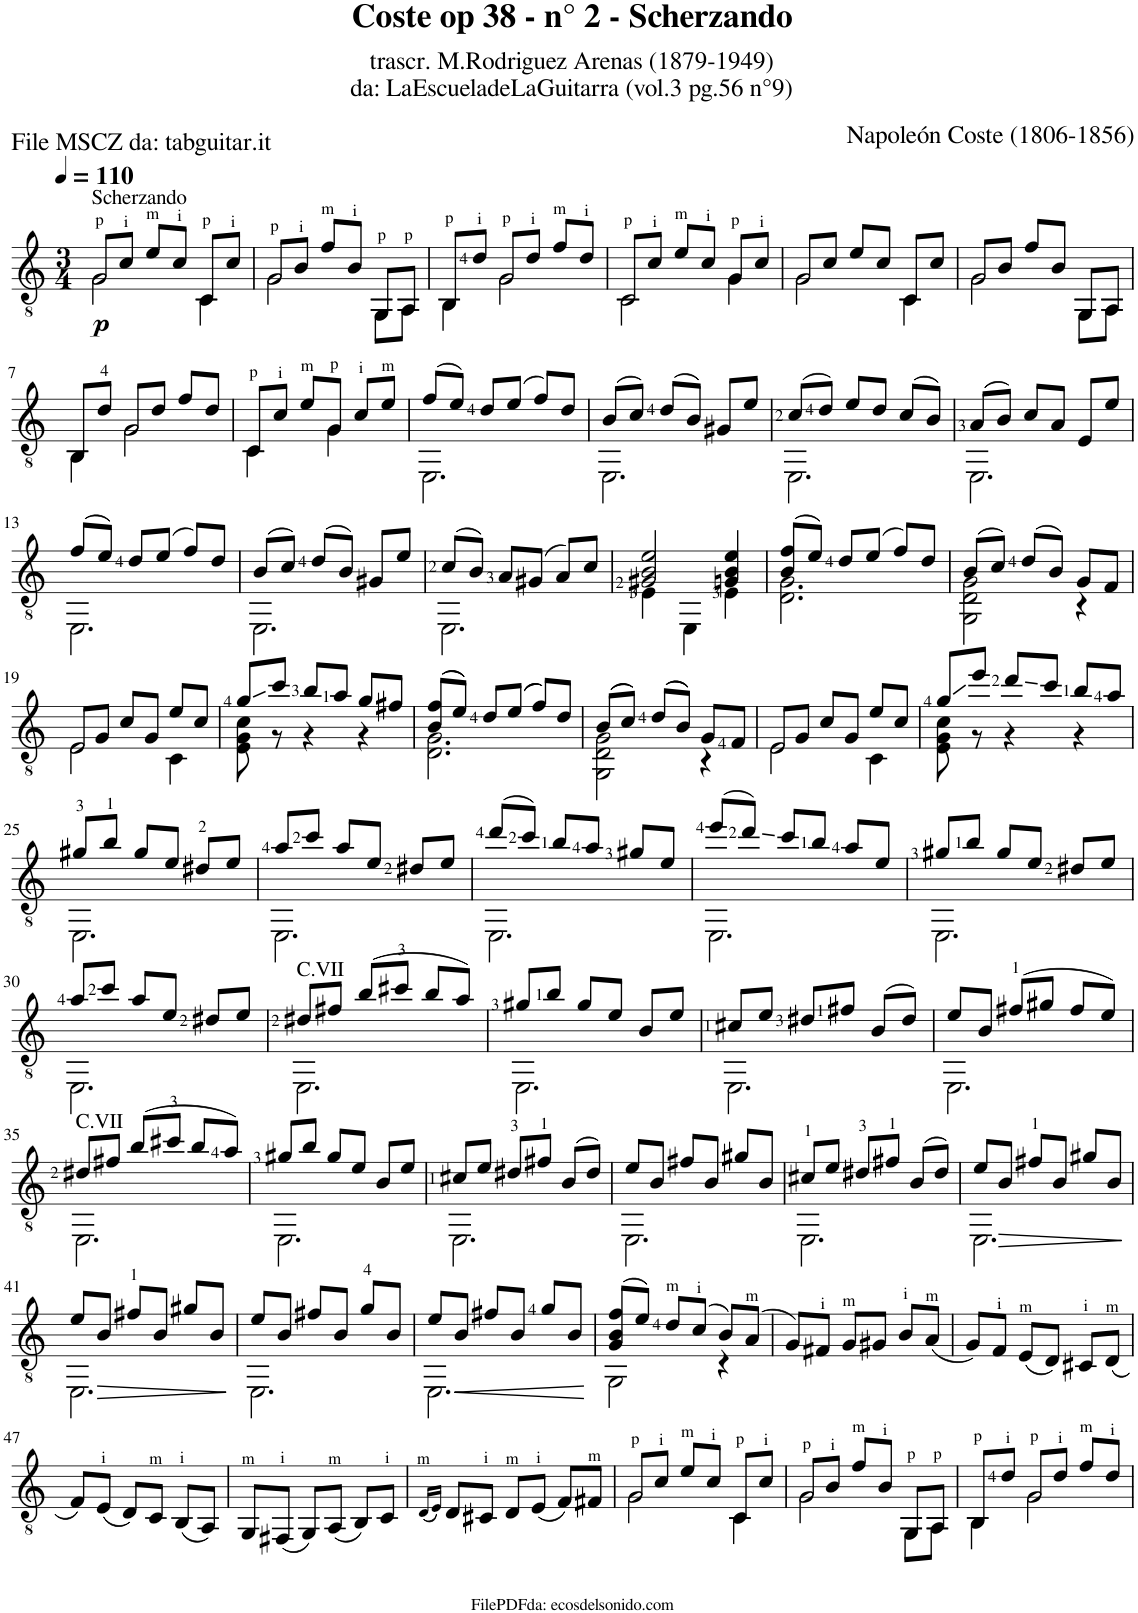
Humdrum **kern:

**kern	**dynam
*part1	*part1
*staff1	*staff1
*I"Guitar	*
*I'Guit.	*
*clefGv2	*
*k[]	*
*M3/4	*
*MM110	*
=1	=1
!LO:TX:a:t=Scherzando	!
!LO:N:head=open	!LO:DY:b
*^	*
8G/L	2G\	p
8c/J	.	.
8e/L	.	.
8c/J	.	.
8C/L	4C\	.
8c/J	.	.
=2	=2	=2
!LO:N:head=open	!	!
8G/L	2G\	.
8B/J	.	.
8f/L	.	.
8B/J	.	.
8GG/L	8GG\L	.
8AA/J	8AA\J	.
=3	=3	=3
8BB/L	4BB\	.
8d/J	.	.
!LO:N:head=open	!	!
8G/L	2G\	.
8d/J	.	.
8f/L	.	.
8d/J	.	.
=4	=4	=4
!LO:N:head=open	!	!
8C/L	2C\	.
8c/J	.	.
8e/L	.	.
8c/J	.	.
8G/L	4G\	.
8c/J	.	.
=5	=5	=5
!LO:N:head=open	!	!
8G/L	2G\	.
8c/J	.	.
8e/L	.	.
8c/J	.	.
8C/L	4C\	.
8c/J	.	.
=6	=6	=6
!LO:N:head=open	!	!
8G/L	2G\	.
8B/J	.	.
8f/L	.	.
8B/J	.	.
8GG/L	8GG\L	.
8AA/J	8AA\J	.
!!LO:LB:g=z	!!
=7	=7	=7
8BB/L	4BB\	.
8d/J	.	.
!LO:N:head=open	!	!
8G/L	2G\	.
8d/J	.	.
8f/L	.	.
8d/J	.	.
=8	=8	=8
8C/L	4C\	.
8c/J	.	.
8e/L	8ryy	.
8G/J	4G\	.
8c/L	.	.
8e/J	8ryy	.
=9	=9	=9
(8f/L	2.EE\	.
8e/J)	.	.
8d/L	.	.
(8e/J	.	.
8f/L)	.	.
8d/J	.	.
=10	=10	=10
(8B/L	2.EE\	.
8c/J)	.	.
(8d/L	.	.
8B/J)	.	.
8G#X/L	.	.
8e/J	.	.
=11	=11	=11
(8c/L	2.EE\	.
8d/J)	.	.
8e/L	.	.
8d/J	.	.
(8c/L	.	.
8B/J)	.	.
=12	=12	=12
(8A/L	2.EE\	.
8B/J)	.	.
8c/L	.	.
8A/J	.	.
8E/L	.	.
8e/J	.	.
!!LO:LB:g=z	!!
=13	=13	=13
(8f/L	2.EE\	.
8e/J)	.	.
8d/L	.	.
(8e/J	.	.
8f/L)	.	.
8d/J	.	.
=14	=14	=14
(8B/L	2.EE\	.
8c/J)	.	.
(8d/L	.	.
8B/J)	.	.
8G#X/L	.	.
8e/J	.	.
=15	=15	=15
(8c/L	2.EE\	.
8B/J)	.	.
8A/L	.	.
(8G#X/J	.	.
8A/L)	.	.
8c/J	.	.
=16	=16	=16
2G#X/ 2B/ 2e/	4E\	.
.	4EE\	.
4Gn/ 4B/ 4e/	4E\	.
=17	=17	=17
(8B/ 8f/L	2.D\ 2.G\	.
8e/J)	.	.
8d/L	.	.
(8e/J	.	.
8f/L)	.	.
8d/J	.	.
=18	=18	=18
(8B/L	2GG\ 2D\ 2G\	.
8c/J)	.	.
(8d/L	.	.
8B/J)	.	.
8G/L	4r	.
8F/J	.	.
!!LO:LB:g=z	!!
=19	=19	=19
!LO:N:head=open	!	!
8E/L	2E\	.
8G/J	.	.
8c/L	.	.
8G/J	.	.
8e/L	4C\	.
8c/J	.	.
=20	=20	=20
8g/L	8E\ 8G\ 8c\	.
8cc/J	8r	.
8b/L	4r	.
8a/J	.	.
8g/L	4r	.
8f#X/J	.	.
=21	=21	=21
((8B/ 8f/L	2.D\ 2.G\	.
8e/J))	.	.
8d/L	.	.
((8e/J	.	.
8f/L))	.	.
8d/J	.	.
=22	=22	=22
((8B/L	2GG\ 2D\ 2G\	.
8c/J))	.	.
((8d/L	.	.
8B/J))	.	.
8G/L	4r	.
8F/J	.	.
=23	=23	=23
!LO:N:head=open	!	!
8E/L	2E\	.
8G/J	.	.
8c/L	.	.
8G/J	.	.
8e/L	4C\	.
8c/J	.	.
=24	=24	=24
8g/L	8E\ 8G\ 8c\	.
8ee/J	8r	.
8dd/L	4r	.
8cc/J	.	.
8b/L	4r	.
8a/J	.	.
!!LO:LB:g=z	!!
=25	=25	=25
8g#X/L	2.EE\	.
8b/J	.	.
8g#/L	.	.
8e/J	.	.
8d#X/L	.	.
8e/J	.	.
=26	=26	=26
8a/L	2.EE\	.
8cc/J	.	.
8a/L	.	.
8e/J	.	.
8d#X/L	.	.
8e/J	.	.
=27	=27	=27
(8dd/L	2.EE\	.
8cc/J)	.	.
8b/L	.	.
8a/J	.	.
8g#X/L	.	.
8e/J	.	.
=28	=28	=28
(8ee/L	2.EE\	.
8dd/J)	.	.
8cc/L	.	.
8b/J	.	.
8a/L	.	.
8e/J	.	.
=29	=29	=29
8g#X/L	2.EE\	.
8b/J	.	.
8g#/L	.	.
8e/J	.	.
8d#X/L	.	.
8e/J	.	.
!!LO:LB:g=z	!!
=30	=30	=30
8a/L	2.EE\	.
8cc/J	.	.
8a/L	.	.
8e/J	.	.
8d#X/L	.	.
8e/J	.	.
=31	=31	=31
!LO:TX:a:t=C.VII	!	!
8d#X/L	2.EE\	.
8f#X/J	.	.
(8b/L	.	.
8cc#X/J	.	.
8b/L	.	.
8a/J)	.	.
=32	=32	=32
8g#X/L	2.EE\	.
8b/J	.	.
8g#/L	.	.
8e/J	.	.
8B/L	.	.
8e/J	.	.
=33	=33	=33
8c#X/L	2.EE\	.
8e/J	.	.
8d#X/L	.	.
8f#X/J	.	.
(8B/L	.	.
8d#/J)	.	.
=34	=34	=34
8e/L	2.EE\	.
8B/J	.	.
(8f#X/L	.	.
8g#X/J	.	.
8f#/L	.	.
8e/J)	.	.
!!LO:LB:g=z	!!
=35	=35	=35
!LO:TX:a:t=C.VII	!	!
8d#X/L	2.EE\	.
8f#X/J	.	.
(8b/L	.	.
8cc#X/J	.	.
8b/L	.	.
8a/J)	.	.
=36	=36	=36
8g#X/L	2.EE\	.
8b/J	.	.
8g#/L	.	.
8e/J	.	.
8B/L	.	.
8e/J	.	.
=37	=37	=37
8c#X/L	2.EE\	.
8e/J	.	.
8d#X/L	.	.
8f#X/J	.	.
(8B/L	.	.
8d#/J)	.	.
=38	=38	=38
8e/L	2.EE\	.
8B/J	.	.
8f#X/L	.	.
8B/J	.	.
8g#X/L	.	.
8B/J	.	.
=39	=39	=39
8c#X/L	2.EE\	.
8e/J	.	.
8d#X/L	.	.
8f#X/J	.	.
(8B/L	.	.
8d#/J)	.	.
=40	=40	=40
8e/L	2.EE\	.
!	!	!LO:HP:b
8B/J	.	>
8f#X/L	.	.
8B/J	.	.
8g#X/L	.	.
8B/J	.	.
*v	*v	*
.	]
!!LO:LB:g=z
=41	=41
*^	*
8e/L	2.EE\	.
!	!	!LO:HP:b
8B/J	.	>
8f#X/L	.	.
8B/J	.	.
8g#X/L	.	.
8B/J	.	.
*v	*v	*
.	]
=42	=42
*^	*
8e/L	2.EE\	.
8B/J	.	.
8f#X/L	.	.
8B/J	.	.
8g/L	.	.
8B/J	.	.
=43	=43	=43
8e/L	2.EE\	.
!	!	!LO:HP:b
8B/J	.	<
8f#X/L	.	.
8B/J	.	.
8g/L	.	.
8B/J	.	.
*v	*v	*
.	[
=44	=44
*^	*
(8G/ 8B/ 8f/L	2GG\	.
8e/J)	.	.
8d/L	.	.
(8c/J	.	.
8B/L)	4r	.
(8A/J	.	.
*v	*v	*
=45	=45
8G/L)	.
8F#X/J	.
8G/L	.
8G#X/J	.
8B/L	.
(8A/J	.
=46	=46
8G/L)	.
8F/J	.
(8E/L	.
8D/J)	.
8C#X/L	.
(8D/J	.
!!LO:LB:g=z
=47	=47
8F/L)	.
(8E/J	.
8D/L)	.
8C/J	.
(8BB/L	.
8AA/J)	.
=48	=48
8GG/L	.
(8FF#X/J	.
8GG/L)	.
(8AA/J	.
8BB/L)	.
8C/J	.
=49	=49
(16qD/LL	.
16qE/JJ)	.
8D/L	.
8C#X/J	.
8D/L	.
(8E/J	.
8F/L)	.
8F#X/J	.
=50	=50
!LO:N:head=open	!
*^	*
8G/L	2G\	.
8c/J	.	.
8e/L	.	.
8c/J	.	.
8C/L	4C\	.
8c/J	.	.
=51	=51	=51
!LO:N:head=open	!	!
8G/L	2G\	.
8B/J	.	.
8f/L	.	.
8B/J	.	.
8GG/L	8GG\L	.
8AA/J	8AA\J	.
=52	=52	=52
8BB/L	4BB\	.
8d/J	.	.
!LO:N:head=open	!	!
8G/L	2G\	.
8d/J	.	.
8f/L	.	.
8d/J	.	.
*v	*v	*
=	=
*-	*-
